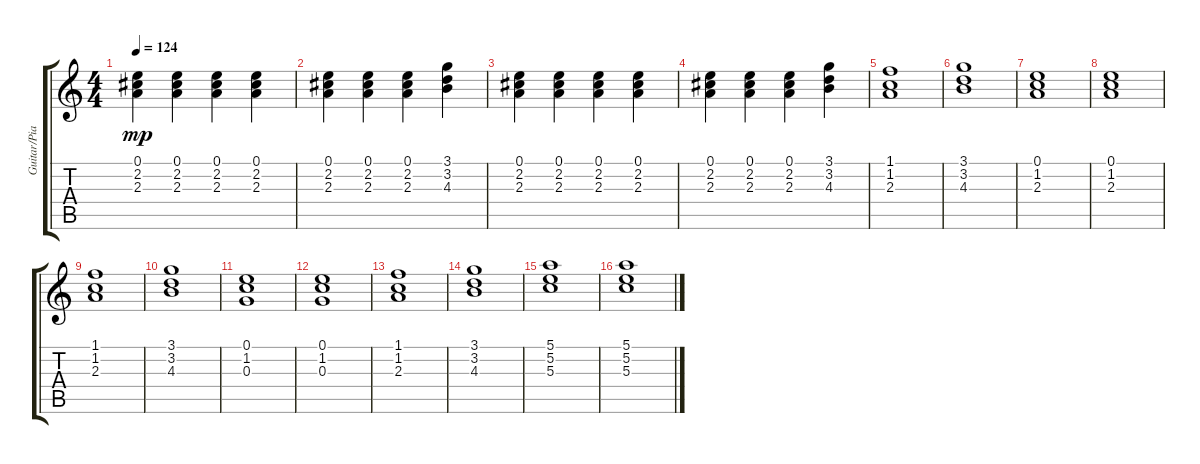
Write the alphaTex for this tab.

\track ("Guitar/Piano - Jerry Harrison" "Guitar/Pia") {instrument electricguitarclean}
\staff {score tabs}
\tuning (E4 B3 G3 D3 A2 E2) {hide}
\ts (4 4)
\tempo 124
\clef g2
\ks c
(0.1 2.2 2.3).4{dy mp} (0.1 2.2 2.3).4 (0.1 2.2 2.3).4 (0.1 2.2 2.3).4 |
(0.1 2.2 2.3).4 (0.1 2.2 2.3).4 (0.1 2.2 2.3).4 (3.1 3.2 4.3).4 |
(0.1 2.2 2.3).4 (0.1 2.2 2.3).4 (0.1 2.2 2.3).4 (0.1 2.2 2.3).4 |
(0.1 2.2 2.3).4 (0.1 2.2 2.3).4 (0.1 2.2 2.3).4 (3.1 3.2 4.3).4 |
(1.1 1.2 2.3).1 |
(3.1 3.2 4.3).1 |
(0.1 1.2 2.3).1 |
(0.1 1.2 2.3).1 |
(1.1 1.2 2.3).1 |
(3.1 3.2 4.3).1 |
(0.1 1.2 0.3).1 |
(0.1 1.2 0.3).1 |
(1.1 1.2 2.3).1 |
(3.1 3.2 4.3).1 |
(5.1 5.2 5.3).1 |
(5.1 5.2 5.3).1
